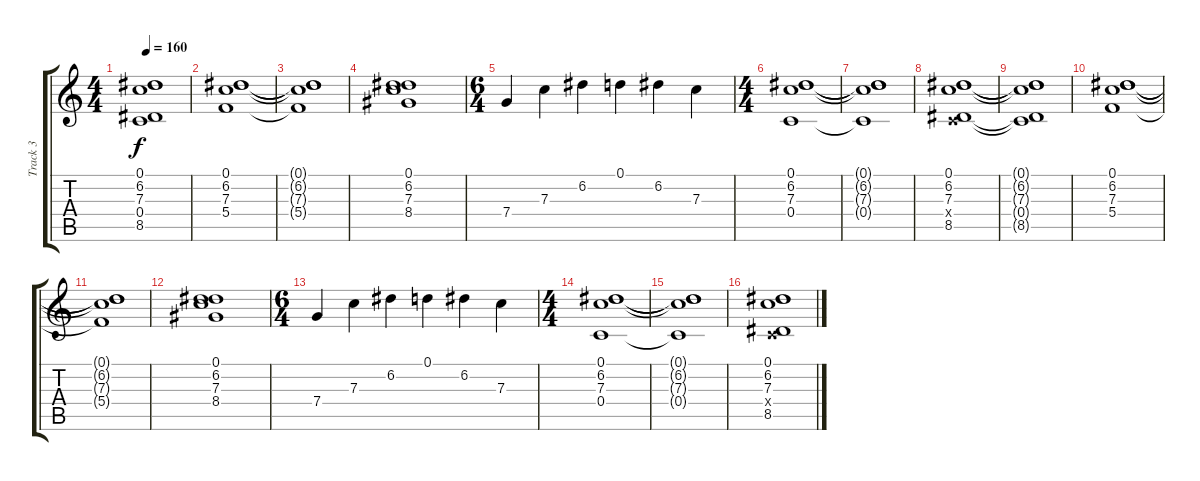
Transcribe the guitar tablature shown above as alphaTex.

\track ("Track 3" "Track 3") {instrument electricguitarclean}
\staff {score tabs}
\tuning (D4 A3 F3 C3 G2 C2) {hide}
\ts (4 4)
\tempo 160
\clef g2
\ks c
(0.1{t} 6.2{t} 7.3{t} 0.4{t} 8.5{t}).1{dy f} |
(0.1 6.2 7.3 5.4).1 |
(0.1{t} 6.2{t} 7.3{t} 5.4{t}).1 |
(0.1 6.2 7.3 8.4).1 |
\ts (6 4)
7.4.4 7.3.4 6.2.4 0.1.4 6.2.4 7.3.4 |
\ts (4 4)
(0.1 6.2 7.3 0.4).1 |
(0.1{t} 6.2{t} 7.3{t} 0.4{t}).1 |
(0.1 6.2 7.3 0.4{x} 8.5).1 |
(0.1{t} 6.2{t} 7.3{t} 0.4{t} 8.5{t}).1 |
(0.1 6.2 7.3 5.4).1 |
(0.1{t} 6.2{t} 7.3{t} 5.4{t}).1 |
(0.1 6.2 7.3 8.4).1 |
\ts (6 4)
7.4.4 7.3.4 6.2.4 0.1.4 6.2.4 7.3.4 |
\ts (4 4)
(0.1 6.2 7.3 0.4).1 |
(0.1{t} 6.2{t} 7.3{t} 0.4{t}).1 |
(0.1 6.2 7.3 0.4{x} 8.5).1
